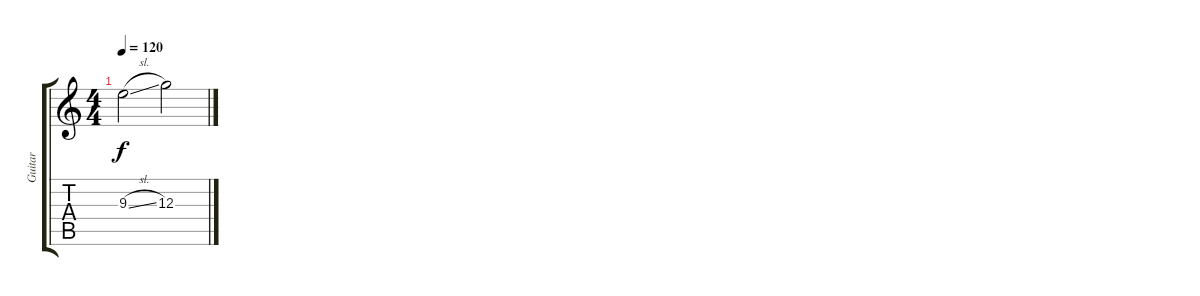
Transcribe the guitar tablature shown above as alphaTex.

\track ("Guitar" "Guitar") {instrument electricguitarjazz}
\staff {score tabs}
\tuning (E4 B3 G3 D3 A2 E2) {hide}
\ts (4 4)
\tempo 120
\clef g2
\ks c
9.3{sl}.2{dy f instrument electricguitarjazz} 12.3.2
